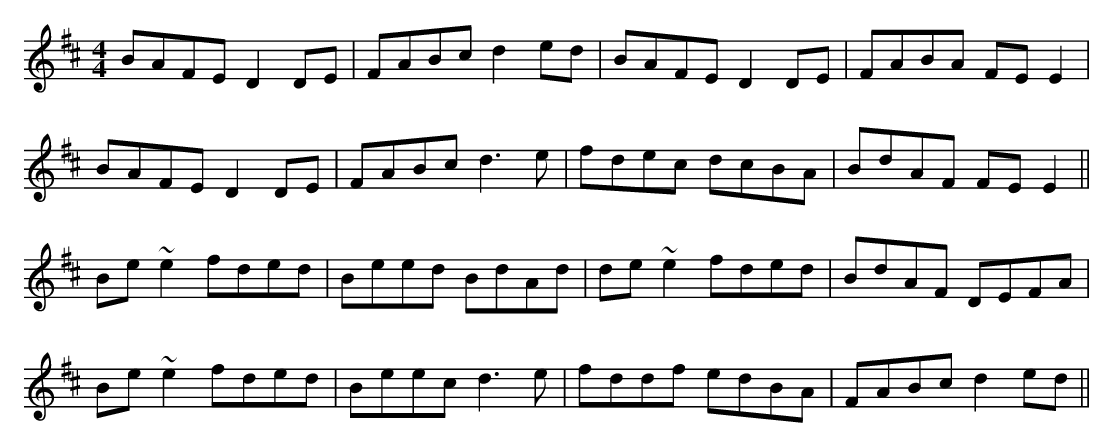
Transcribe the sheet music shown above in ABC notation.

X:1
M:4/4
K:D
BAFE D2DE|FABc d2ed|BAFE D2DE|FABA FEE2|
BAFE D2DE|FABc d3e|fdec dcBA|BdAF FEE2||
Be~e2 fded|Beed BdAd|de~e2 fded|BdAF DEFA|
Be~e2 fded|Beec d3e|fddf edBA|FABc d2ed||
